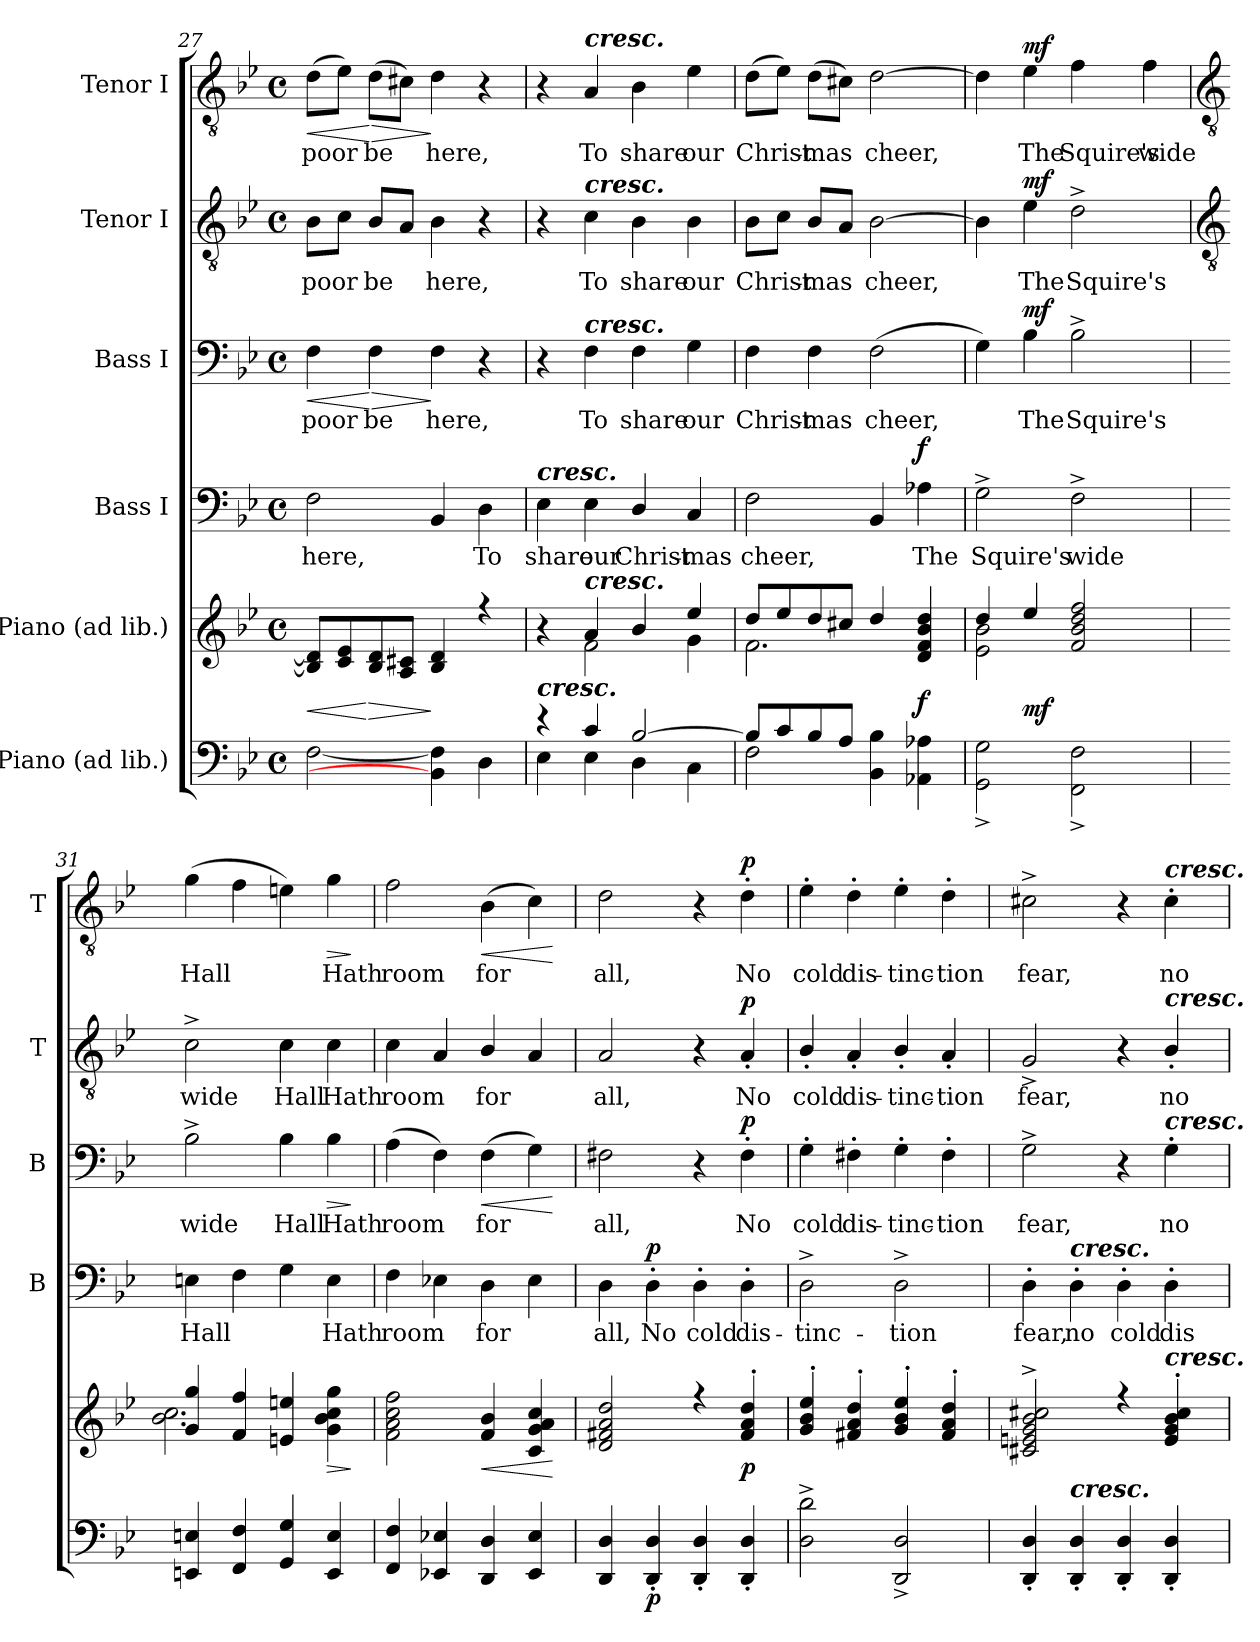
**kern	**dynam	**kern	**dynam	**kern	**text	**dynam	**kern	**text	**dynam	**kern	**text	**dynam	**kern	**text	**dynam
*part6	*part6	*part5	*part5	*part4	*part4	*part4	*part3	*part3	*part3	*part2	*part2	*part2	*part1	*part1	*part1
*staff6	*staff6	*staff5	*staff5	*staff4	*staff4	*staff4	*staff3	*staff3	*staff3	*staff2	*staff2	*staff2	*staff1	*staff1	*staff1
*I"Piano (ad lib.)	*	*I"Piano (ad lib.)	*	*I"Bass I	*	*	*I"Bass I	*	*	*I"Tenor I	*	*	*I"Tenor I	*	*
*	*	*	*	*I'B	*	*	*I'B	*	*	*I'T	*	*	*I'T	*	*
!!LO:LB:g=z
*clefF4	*	*clefG2	*	*clefF4	*	*	*clefF4	*	*	*clefGv2	*	*	*clefGv2	*	*
*k[b-e-]	*	*k[b-e-]	*	*k[b-e-]	*	*	*k[b-e-]	*	*	*k[b-e-]	*	*	*k[b-e-]	*	*
*B-:	*	*B-:	*	*B-:	*	*	*B-:	*	*	*B-:	*	*	*B-:	*	*
*M4/4	*	*M4/4	*	*M4/4	*	*	*M4/4	*	*	*M4/4	*	*	*M4/4	*	*
*met(c)	*	*met(c)	*	*met(c)	*	*	*met(c)	*	*	*met(c)	*	*	*met(c)	*	*
=27	=27	=27	=27	=27	=27	=27	=27	=27	=27	=27	=27	=27	=27	=27	=27
*^	*	*	*	*	*	*	*	*	*	*	*	*	*	*	*
!	!	!	!	!LO:HP:b	!	!LO:LY:b	!	!	!LO:LY:b	!LO:HP:b	!	!LO:LY:b	!	!	!LO:LY:b	!LO:HP:b
*	*	*	*^	*	*	*	*	*	*	*	*	*	*	*	*	*
1ryy	[2F\	.	8B-/] 8d/]L	1ryy	<	2F	here,	.	4F	poor	<	8B-L	poor	.	(>8dL	poor	<
.	.	.	8c/ 8e-/	.	.	.	.	.	.	.	.	8cJ	.	.	8e-J)	.	.
!	!	!	!	!	!LO:HP:n=1:b	!	!	!	!	!LO:LY:b	!LO:HP:n=1:b	!	!LO:LY:b	!	!	!LO:LY:b	!LO:HP:n=1:b
.	.	.	8B-/ 8d/	.	[ >	.	.	.	4F	be	[ >	8B-L	be	.	(>8dL	be	[ >
.	.	.	8A/ 8c#X/J	.	.	.	.	.	.	.	.	8AJ	.	.	8c#XJ)	.	.
!	!	!	!	!	!	!	!	!	!	!LO:LY:b	!	!	!LO:LY:b	!	!	!LO:LY:b	!
.	4BB-\] 4F\]	.	4B-/ 4d/	.	]	4BB-	.	.	4F	here,	]	4B-	here,	.	4d	here,	]
!	!	!	!	!	!	!	!LO:LY:b	!	!	!	!	!	!	!	!	!	!
.	4D\	.	4r	.	.	4D	To	.	4r	.	.	4r	.	.	4r	.	.
=28	=28	=28	=28	=28	=28	=28	=28	=28	=28	=28	=28	=28	=28	=28	=28	=28	=28
!	!	!	!	!	!	!LO:TX:a:Bi:t=cresc.	!	!	!	!	!	!	!	!	!	!	!
!LO:TX:a:Bi:t=cresc.	!	!	!	!	!	!	!	!	!	!	!	!	!	!	!	!	!
!	!	!	!	!	!	!	!LO:LY:b	!	!	!	!	!	!	!	!	!	!
4r	4E-\	.	4r	4ryy	.	4E-	share	.	4r	.	.	4r	.	.	4r	.	.
!	!	!	!	!	!	!	!	!	!	!	!	!	!	!	!LO:TX:a:Bi:t=cresc.	!	!
!	!	!	!	!	!	!	!	!	!	!	!	!LO:TX:a:Bi:t=cresc.	!	!	!	!	!
!	!	!	!	!	!	!	!	!	!LO:TX:a:Bi:t=cresc.	!	!	!	!	!	!	!	!
!	!	!	!LO:TX:a:Bi:t=cresc.	!	!	!	!	!	!	!	!	!	!	!	!	!	!
!	!	!	!	!	!	!	!LO:LY:b	!	!	!LO:LY:b	!	!	!LO:LY:b	!	!	!LO:LY:b	!
4c/	4E-\	.	4a/	2f\	.	4E-	our	.	4F	To	.	4c	To	.	4A	To	.
!	!	!	!	!	!	!	!LO:LY:b	!	!	!LO:LY:b	!	!	!LO:LY:b	!	!	!LO:LY:b	!
[2B-/	4D\	.	4b-/	.	.	4D/	Christ-	.	4F	share	.	4B-	share	.	4B-	share	.
!	!	!	!	!	!	!	!LO:LY:b	!	!	!LO:LY:b	!	!	!LO:LY:b	!	!	!LO:LY:b	!
.	4C\	.	4ee-/	4g\	.	4C	-mas	.	4G	our	.	4B-	our	.	4e-	our	.
=29	=29	=29	=29	=29	=29	=29	=29	=29	=29	=29	=29	=29	=29	=29	=29	=29	=29
!	!	!	!	!	!	!	!LO:LY:b	!	!	!LO:LY:b	!	!	!LO:LY:b	!	!	!LO:LY:b	!
8B-/L]	2F\	.	8dd/L	2.f\	.	2F	cheer,	.	4F	Christ-	.	8B-L	Christ-	.	(>8dL	Christ-	.
8c/	.	.	8ee-/	.	.	.	.	.	.	.	.	8cJ	.	.	8e-J)	.	.
!	!	!	!	!	!	!	!	!	!	!LO:LY:b	!	!	!LO:LY:b	!	!	!LO:LY:b	!
8B-/	.	.	8dd/	.	.	.	.	.	4F	-mas	.	8B-L	mas	.	(>8dL	mas	.
8A/J	.	.	8cc#X/J	.	.	.	.	.	.	.	.	8AJ	.	.	8c#XJ)	.	.
!	!	!	!	!	!	!	!	!	!	!LO:LY:b	!	!	!LO:LY:b	!	!	!LO:LY:b	!
2ryy	4BB-\ 4B-\	.	4dd/	.	.	4BB-	.	.	(>2F	cheer,	.	[2B-	cheer,	.	[2d	cheer,	.
!	!	!LO:DY:a	!	!	!	!	!LO:LY:b	!LO:DY:b	!	!	!	!	!	!	!	!	!
.	4AA-X\ 4A-X\	f	4d/ 4f/ 4b-/ 4dd/	4ryy	.	4A-X	The	f	.	.	.	.	.	.	.	.	.
=30	=30	=30	=30	=30	=30	=30	=30	=30	=30	=30	=30	=30	=30	=30	=30	=30	=30
!	!	!	!	!	!	!	!LO:LY:b	!	!	!	!	!	!	!	!	!	!
1ryy	2GG\^ 2G\^	.	4dd/	2e-\ 2b-\	.	2G^	Squire's	.	4G)	.	.	4B-]	.	.	4d]	.	.
!	!	!	!	!	!LO:DY:b	!	!	!	!	!LO:LY:b	!LO:DY:b	!	!LO:LY:b	!LO:DY:b	!	!LO:LY:b	!LO:DY:b
.	.	.	4ee-/	.	mf	.	.	.	4B-	The	mf	4e-	The	mf	4e-	The	mf
!	!	!	!	!	!	!	!LO:LY:b	!	!	!LO:LY:b	!	!	!LO:LY:b	!	!	!LO:LY:b	!
.	2FF\^ 2F\^	.	2f/ 2b-/ 2dd/ 2ff/	2ryy	.	2F^	wide	.	2B-^	Squire's	.	2d^	Squire's	.	4f	Squire's	.
!	!	!	!	!	!	!	!	!	!	!	!	!	!	!	!	!LO:LY:b	!
.	.	.	.	.	.	.	.	.	.	.	.	.	.	.	4f	wide	.
*v	*v	*	*	*	*	*	*	*	*	*	*	*	*	*	*	*	*
!!LO:LB:g=z
=31	=31	=31	=31	=31	=31	=31	=31	=31	=31	=31	=31	=31	=31	=31	=31	=31
*	*	*	*	*	*	*	*	*	*	*	*clefGv2	*	*	*clefGv2	*	*
!	!	!	!	!	!	!LO:LY:b	!	!	!LO:LY:b	!	!	!LO:LY:b	!	!	!LO:LY:b	!
4EEn 4En	.	4g/ 4gg/	2.b-\ 2.cc\	.	4En	Hall	.	2B-^	wide	.	2c^	wide	.	(>4g	Hall	.
4FF 4F	.	4f/ 4ff/	.	.	4F	.	.	.	.	.	.	.	.	4f	.	.
!	!	!	!	!	!	!	!	!	!LO:LY:b	!	!	!LO:LY:b	!	!	!	!
4GG 4G	.	4en 4een	.	.	4G	.	.	4B-	Hall	.	4c	Hall	.	4en)	.	.
!	!	!	!	!LO:HP:b	!	!LO:LY:b	!	!	!LO:LY:b	!LO:HP:b	!	!LO:LY:b	!	!	!LO:LY:b	!LO:HP:b
4EE 4E	.	4g 4b- 4cc 4gg	4ryy	>	4E	Hath	.	4B-	Hath	>	4c	Hath	.	4g	Hath	>
*	*	*v	*v	*	*	*	*	*	*	*	*	*	*	*	*	*
.	.	.	]	.	.	.	.	.	]	.	.	.	.	.	]
=32	=32	=32	=32	=32	=32	=32	=32	=32	=32	=32	=32	=32	=32	=32	=32
*	*	*^	*	*	*	*	*	*	*	*	*	*	*	*	*
!	!	!	!	!	!	!LO:LY:b	!	!	!LO:LY:b	!	!	!LO:LY:b	!	!	!LO:LY:b	!
4FF 4F	.	2f 2a 2cc 2ff	1ryy	.	4F	room	.	(>4A	room	.	4c	room	.	2f	room	.
4EE-X 4E-X	.	.	.	.	4E-X	.	.	4F)	.	.	4A	.	.	.	.	.
!	!	!	!	!LO:HP:b	!	!LO:LY:b	!	!	!LO:LY:b	!LO:HP:b	!	!LO:LY:b	!	!	!LO:LY:b	!LO:HP:b
4DD 4D	.	4f 4b-	.	<	4D	for	.	(>4F	for	<	4B-/	for	.	(>4B-	for	<
4EE- 4E-	.	4c 4g 4a 4cc	.	.	4E-	.	.	4G)	.	.	4A	.	.	4c)	.	.
*	*	*v	*v	*	*	*	*	*	*	*	*	*	*	*	*	*
.	.	.	[	.	.	.	.	.	[	.	.	.	.	.	[
=33	=33	=33	=33	=33	=33	=33	=33	=33	=33	=33	=33	=33	=33	=33	=33
*	*	*^	*	*	*	*	*	*	*	*	*	*	*	*	*
!	!	!	!	!	!	!LO:LY:b	!	!	!LO:LY:b	!	!	!LO:LY:b	!	!	!LO:LY:b	!
4DD 4D	.	2d 2f#X 2a 2dd	1ryy	.	4D	all,	.	2F#X	all,	.	2A	all,	.	2d	all,	.
!	!LO:DY:b	!	!	!	!	!LO:LY:b	!LO:DY:b	!	!	!	!	!	!	!	!	!
4DD' 4D'	p	.	.	.	4D'	No	p	.	.	.	.	.	.	.	.	.
!	!	!	!	!	!	!LO:LY:b	!	!	!	!	!	!	!	!	!	!
4DD' 4D'	.	4r	.	.	4D'	cold	.	4r	.	.	4r	.	.	4r	.	.
!	!	!	!	!LO:DY:b	!	!LO:LY:b	!	!	!LO:LY:b	!LO:DY:b	!	!LO:LY:b	!LO:DY:b	!	!LO:LY:b	!LO:DY:b
4DD' 4D'	.	4f#' 4a' 4dd'	.	p	4D'	dis-	.	4F#'	No	p	4A'	No	p	4d'	No	p
=34	=34	=34	=34	=34	=34	=34	=34	=34	=34	=34	=34	=34	=34	=34	=34	=34
!	!	!	!	!	!	!LO:LY:b	!	!	!LO:LY:b	!	!	!LO:LY:b	!	!	!LO:LY:b	!
2D^ 2d^	.	4g' 4b-' 4ee-'	1ryy	.	2D^	tinc-	.	4G'	-cold	.	4B-'/	cold	.	4e-'	cold	.
!	!	!	!	!	!	!	!	!	!LO:LY:b	!	!	!LO:LY:b	!	!	!LO:LY:b	!
.	.	4f#X' 4a' 4dd'	.	.	.	.	.	4F#X'	dis-	.	4A'	dis-	.	4d'	dis-	.
!	!	!	!	!	!	!LO:LY:b	!	!	!LO:LY:b	!	!	!LO:LY:b	!	!	!LO:LY:b	!
2DD^ 2D^	.	4g' 4b-' 4ee-'	.	.	2D^	-tion	.	4G'	-tinc-	.	4B-'/	-tinc-	.	4e-'	-tinc-	.
!	!	!	!	!	!	!	!	!	!LO:LY:b	!	!	!LO:LY:b	!	!	!LO:LY:b	!
.	.	4f#' 4a' 4dd'	.	.	.	.	.	4F#'	-tion	.	4A'	-tion	.	4d'	-tion	.
=35	=35	=35	=35	=35	=35	=35	=35	=35	=35	=35	=35	=35	=35	=35	=35	=35
!	!	!	!	!	!	!LO:LY:b	!	!	!LO:LY:b	!	!	!LO:LY:b	!	!	!LO:LY:b	!
4DD' 4D'	.	2c#X^ 2en^ 2g^ 2b-^ 2cc#X^	1ryy	.	4D'	fear,	.	2G^	fear,	.	2G^	fear,	.	2c#X^	fear,	.
!	!	!	!	!	!LO:TX:a:Bi:t=cresc.	!	!	!	!	!	!	!	!	!	!	!
!LO:TX:a:Bi:t=cresc.	!	!	!	!	!	!	!	!	!	!	!	!	!	!	!	!
!	!	!	!	!	!	!LO:LY:b	!	!	!	!	!	!	!	!	!	!
4DD' 4D'	.	.	.	.	4D'	no	.	.	.	.	.	.	.	.	.	.
!	!	!	!	!	!	!LO:LY:b	!	!	!	!	!	!	!	!	!	!
4DD' 4D'	.	4r	.	.	4D'	cold	.	4r	.	.	4r	.	.	4r	.	.
!	!	!	!	!	!	!	!	!	!	!	!	!	!	!LO:TX:a:Bi:t=cresc.	!	!
!	!	!	!	!	!	!	!	!	!	!	!LO:TX:a:Bi:t=cresc.	!	!	!	!	!
!	!	!	!	!	!	!	!	!LO:TX:a:Bi:t=cresc.	!	!	!	!	!	!	!	!
!	!	!LO:TX:a:Bi:t=cresc.	!	!	!	!	!	!	!	!	!	!	!	!	!	!
!	!	!	!	!	!	!LO:LY:b	!	!	!LO:LY:b	!	!	!LO:LY:b	!	!	!LO:LY:b	!
4DD' 4D'	.	4e' 4g' 4b-' 4cc#'	.	.	4D'	dis-	.	4G'	no	.	4B-'/	no	.	4c#'	no	.
*	*	*v	*v	*	*	*	*	*	*	*	*	*	*	*	*	*
=	=	=	=	=	=	=	=	=	=	=	=	=	=	=	=
*-	*-	*-	*-	*-	*-	*-	*-	*-	*-	*-	*-	*-	*-	*-	*-
